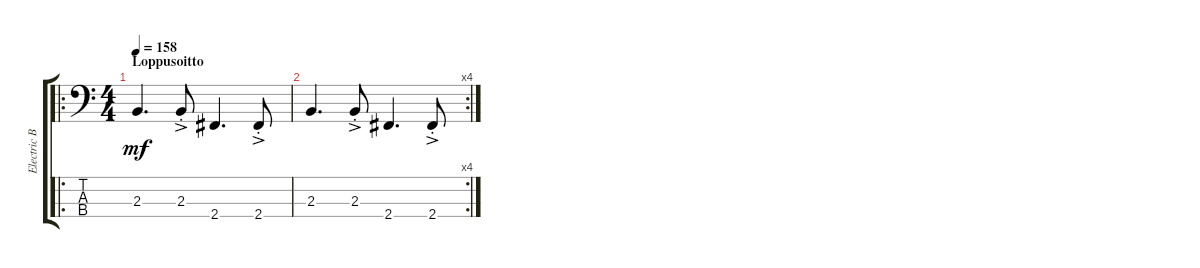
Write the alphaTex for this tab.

\track ("Electric Bass" "Electric B") {instrument electricbassfinger}
\staff {score tabs}
\tuning (G2 D2 A1 E1) {hide}
\ro
\ts (4 4)
\section ("" "Loppusoitto")
\tempo 158
\clef f4
\ks c
2.3.4{d dy mf} 2.3{ac st}.8 2.4.4{d} 2.4{ac st}.8 |
\rc 4
2.3.4{d} 2.3{ac st}.8 2.4.4{d} 2.4{ac st}.8
